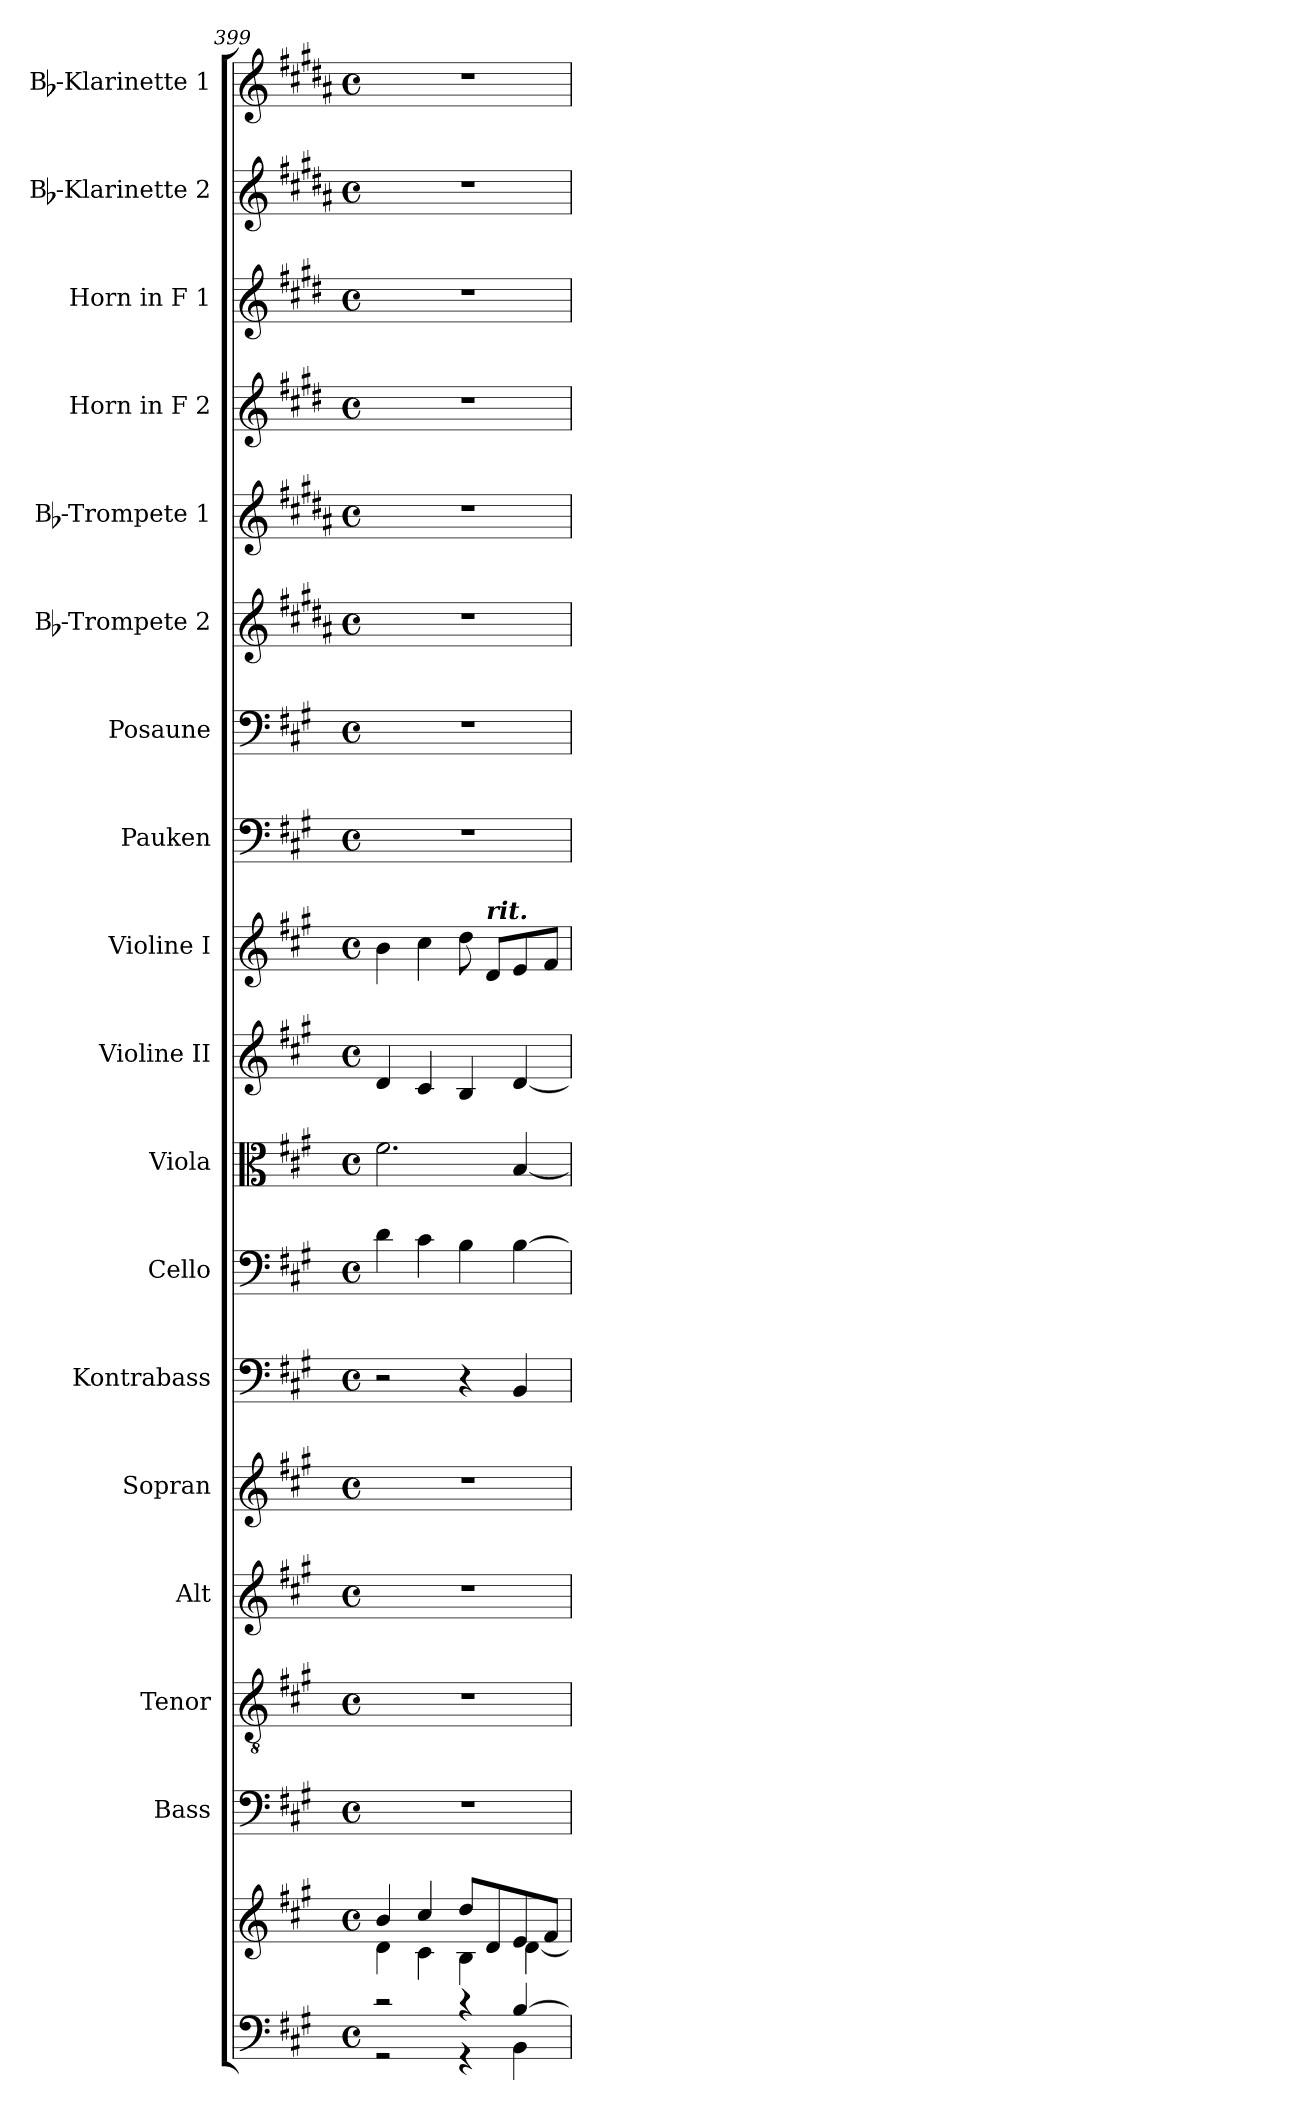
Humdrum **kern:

**kern	**kern	**kern	**kern	**kern	**kern	**kern	**kern	**kern	**kern	**kern	**kern	**kern	**kern	**kern	**kern	**kern	**kern	**kern
*part18	*part18	*part17	*part16	*part15	*part14	*part13	*part12	*part11	*part10	*part9	*part8	*part7	*part6	*part5	*part4	*part3	*part2	*part1
*staff19	*staff18	*staff17	*staff16	*staff15	*staff14	*staff13	*staff12	*staff11	*staff10	*staff9	*staff8	*staff7	*staff6	*staff5	*staff4	*staff3	*staff2	*staff1
*	*	*I"Bass	*I"Tenor	*I"Alt	*I"Sopran	*I"Kontrabass	*I"Cello	*I"Viola	*I"Violine II	*I"Violine I	*I"Pauken	*I"Posaune	*I"Bb-Trompete 2	*I"Bb-Trompete 1	*I"Horn in F 2	*I"Horn in F 1	*I"Bb-Klarinette 2	*I"Bb-Klarinette 1
*	*	*I'B.	*I'T.	*I'A.	*I'S.	*I'Kb.	*	*I'Vla.	*I'Vl. II	*I'Vl. I	*I'Pk.	*I'Pos.	*I'Bb Trp. 2	*I'Bb Trp. 1	*	*	*I'Bb Kl. 2	*I'Bb Kl. 1
*clefF4	*clefG2	*clefF4	*clefGv2	*clefG2	*clefG2	*clefF4	*clefF4	*clefC3	*clefG2	*clefG2	*clefF4	*clefF4	*clefG2	*clefG2	*clefG2	*clefG2	*clefG2	*clefG2
*	*	*	*	*	*	*ITrd7c12	*	*	*	*	*	*	*ITrd1c2	*ITrd1c2	*ITrd4c7	*ITrd4c7	*ITrd1c2	*ITrd1c2
*k[f#c#g#]	*k[f#c#g#]	*k[f#c#g#]	*k[f#c#g#]	*k[f#c#g#]	*k[f#c#g#]	*k[f#c#g#]	*k[f#c#g#]	*k[f#c#g#]	*k[f#c#g#]	*k[f#c#g#]	*k[f#c#g#]	*k[f#c#g#]	*k[f#c#g#]	*k[f#c#g#]	*k[f#c#g#]	*k[f#c#g#]	*k[f#c#g#]	*k[f#c#g#]
*A:	*A:	*A:	*A:	*A:	*A:	*A:	*A:	*A:	*A:	*A:	*A:	*A:	*A:	*A:	*A:	*A:	*A:	*A:
*M4/4	*M4/4	*M4/4	*M4/4	*M4/4	*M4/4	*M4/4	*M4/4	*M4/4	*M4/4	*M4/4	*M4/4	*M4/4	*M4/4	*M4/4	*M4/4	*M4/4	*M4/4	*M4/4
*met(c)	*met(c)	*met(c)	*met(c)	*met(c)	*met(c)	*met(c)	*met(c)	*met(c)	*met(c)	*met(c)	*met(c)	*met(c)	*met(c)	*met(c)	*met(c)	*met(c)	*met(c)	*met(c)
=399	=399	=399	=399	=399	=399	=399	=399	=399	=399	=399	=399	=399	=399	=399	=399	=399	=399	=399
*^	*^	*	*	*	*	*	*	*	*	*	*	*	*	*	*	*	*	*
2r	2r	4b/	4d\	1r	1r	1r	1r	2r	4d\	2.f#\	4d/	4b\	1r	1r	1r	1r	1r	1r	1r	1r
.	.	4cc#/	4c#\	.	.	.	.	.	4c#\	.	4c#/	4cc#\	.	.	.	.	.	.	.	.
4r	4r	8dd/L	4B\	.	.	.	.	4r	4B\	.	4B/	8dd\	.	.	.	.	.	.	.	.
!	!	!	!	!	!	!	!	!	!	!	!	!LO:TX:a:Bi:t=rit.	!	!	!	!	!	!	!	!
.	.	8d/	.	.	.	.	.	.	.	.	.	8d/L	.	.	.	.	.	.	.	.
[>4B/	4BB\	8e/	[<4d\	.	.	.	.	4BBB/	[4B\	[4B/	[4d/	8e/	.	.	.	.	.	.	.	.
.	.	8f#/J	.	.	.	.	.	.	.	.	.	8f#/J	.	.	.	.	.	.	.	.
*v	*v	*	*	*	*	*	*	*	*	*	*	*	*	*	*	*	*	*	*	*
*	*v	*v	*	*	*	*	*	*	*	*	*	*	*	*	*	*	*	*	*
=	=	=	=	=	=	=	=	=	=	=	=	=	=	=	=	=	=	=
*-	*-	*-	*-	*-	*-	*-	*-	*-	*-	*-	*-	*-	*-	*-	*-	*-	*-	*-
